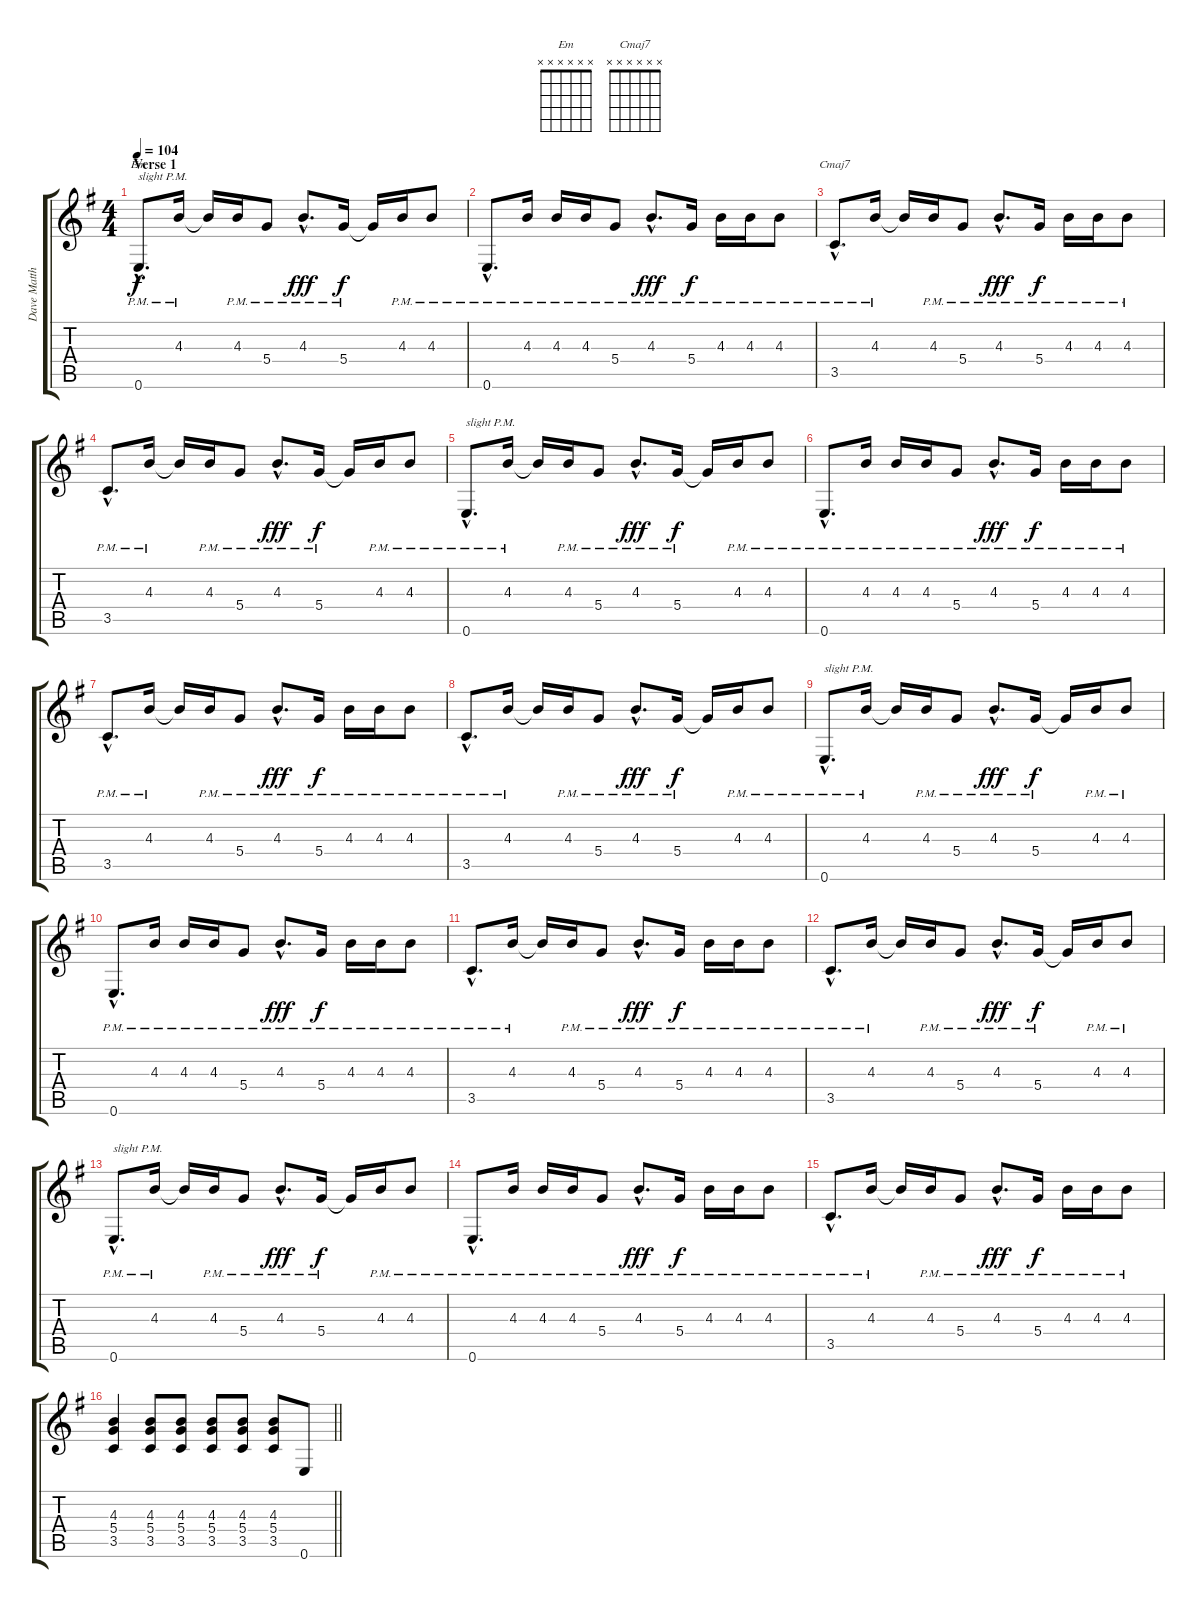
\track ("Dave Matthews" "Dave Matth") {instrument acousticguitarsteel}
\staff {score tabs}
\tuning (E4 B3 G3 D3 A2 E2) {hide}
\chord ("Em" x x x x x x)
\chord ("Cmaj7" x x x x x x)
\ts (4 4)
\section ("" "Verse 1")
\tempo 104
\clef g2
\ks eminor
0.6{hac pm}.8{d ch "Em" txt "slight P.M." dy f} 4.3{pm}.16 4.3{t}.16 4.3{pm}.16 5.4{pm}.8 4.3{hac pm}.8{d dy fff} 5.4{pm}.16{dy f} 5.4{t}.16 4.3{pm}.16 4.3{pm}.8 |
0.6{hac pm}.8{d} 4.3{pm}.16 4.3{pm}.16 4.3{pm}.16 5.4{pm}.8 4.3{hac pm}.8{d dy fff} 5.4{pm}.16{dy f} 4.3{pm}.16 4.3{pm}.16 4.3{pm}.8 |
3.5{hac pm}.8{d ch "Cmaj7"} 4.3{pm}.16 4.3{t}.16 4.3{pm}.16 5.4{pm}.8 4.3{hac pm}.8{d dy fff} 5.4{pm}.16{dy f} 4.3{pm}.16 4.3{pm}.16 4.3{pm}.8 |
3.5{hac pm}.8{d} 4.3{pm}.16 4.3{t}.16 4.3{pm}.16 5.4{pm}.8 4.3{hac pm}.8{d dy fff} 5.4{pm}.16{dy f} 5.4{t}.16 4.3{pm}.16 4.3{pm}.8 |
0.6{hac pm}.8{d txt "slight P.M."} 4.3{pm}.16 4.3{t}.16 4.3{pm}.16 5.4{pm}.8 4.3{hac pm}.8{d dy fff} 5.4{pm}.16{dy f} 5.4{t}.16 4.3{pm}.16 4.3{pm}.8 |
0.6{hac pm}.8{d} 4.3{pm}.16 4.3{pm}.16 4.3{pm}.16 5.4{pm}.8 4.3{hac pm}.8{d dy fff} 5.4{pm}.16{dy f} 4.3{pm}.16 4.3{pm}.16 4.3{pm}.8 |
3.5{hac pm}.8{d} 4.3{pm}.16 4.3{t}.16 4.3{pm}.16 5.4{pm}.8 4.3{hac pm}.8{d dy fff} 5.4{pm}.16{dy f} 4.3{pm}.16 4.3{pm}.16 4.3{pm}.8 |
3.5{hac pm}.8{d} 4.3{pm}.16 4.3{t}.16 4.3{pm}.16 5.4{pm}.8 4.3{hac pm}.8{d dy fff} 5.4{pm}.16{dy f} 5.4{t}.16 4.3{pm}.16 4.3{pm}.8 |
0.6{hac pm}.8{d txt "slight P.M."} 4.3{pm}.16 4.3{t}.16 4.3{pm}.16 5.4{pm}.8 4.3{hac pm}.8{d dy fff} 5.4{pm}.16{dy f} 5.4{t}.16 4.3{pm}.16 4.3{pm}.8 |
0.6{hac pm}.8{d} 4.3{pm}.16 4.3{pm}.16 4.3{pm}.16 5.4{pm}.8 4.3{hac pm}.8{d dy fff} 5.4{pm}.16{dy f} 4.3{pm}.16 4.3{pm}.16 4.3{pm}.8 |
3.5{hac pm}.8{d} 4.3{pm}.16 4.3{t}.16 4.3{pm}.16 5.4{pm}.8 4.3{hac pm}.8{d dy fff} 5.4{pm}.16{dy f} 4.3{pm}.16 4.3{pm}.16 4.3{pm}.8 |
3.5{hac pm}.8{d} 4.3{pm}.16 4.3{t}.16 4.3{pm}.16 5.4{pm}.8 4.3{hac pm}.8{d dy fff} 5.4{pm}.16{dy f} 5.4{t}.16 4.3{pm}.16 4.3{pm}.8 |
0.6{hac pm}.8{d txt "slight P.M."} 4.3{pm}.16 4.3{t}.16 4.3{pm}.16 5.4{pm}.8 4.3{hac pm}.8{d dy fff} 5.4{pm}.16{dy f} 5.4{t}.16 4.3{pm}.16 4.3{pm}.8 |
0.6{hac pm}.8{d} 4.3{pm}.16 4.3{pm}.16 4.3{pm}.16 5.4{pm}.8 4.3{hac pm}.8{d dy fff} 5.4{pm}.16{dy f} 4.3{pm}.16 4.3{pm}.16 4.3{pm}.8 |
3.5{hac pm}.8{d} 4.3{pm}.16 4.3{t}.16 4.3{pm}.16 5.4{pm}.8 4.3{hac pm}.8{d dy fff} 5.4{pm}.16{dy f} 4.3{pm}.16 4.3{pm}.16 4.3{pm}.8 |
\barLineRight lightlight
(4.3 5.4 3.5).4 (4.3 5.4 3.5).8 (4.3 5.4 3.5).8 (4.3 5.4 3.5).8 (4.3 5.4 3.5).8 (4.3 5.4 3.5).8 0.6.8
